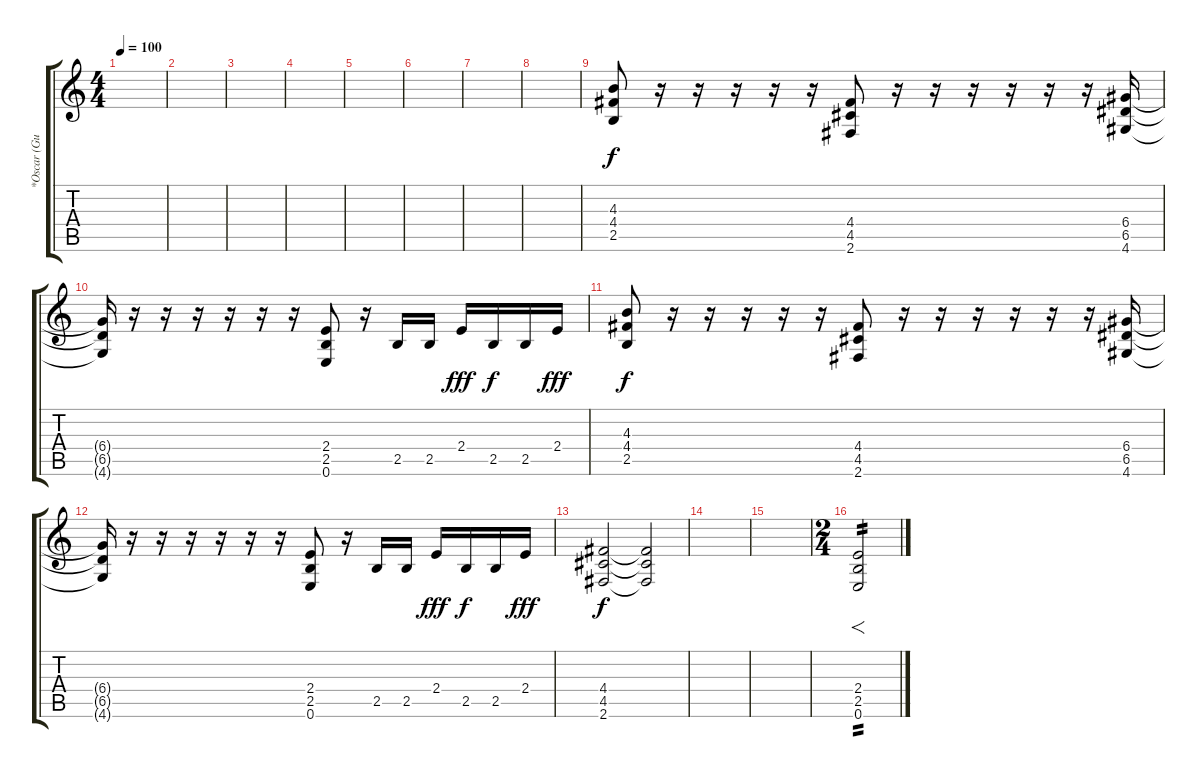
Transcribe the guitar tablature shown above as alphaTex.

\track ("*Oscar (Guitar II)" "*Oscar (Gu") {instrument distortionguitar}
\staff {score tabs}
\tuning (E4 B3 G3 D3 A2 E2) {hide}
\ts (4 4)
\tempo 100
\clef g2
\ks c
|
|
|
|
|
|
|
|
(4.3 4.4 2.5).8 r.16 r.16 r.16 r.16 r.16 (4.4 4.5 2.6).8 r.16 r.16 r.16 r.16 r.16 r.16 (6.4 6.5 4.6).16 |
(6.4{t} 6.5{t} 4.6{t}).16 r.16 r.16 r.16 r.16 r.16 r.16 (2.4 2.5 0.6).8 r.16 2.5.16 2.5.16 2.4.16{dy fff} 2.5.16{dy f} 2.5.16 2.4.16{dy fff} |
(4.3 4.4 2.5).8{dy f} r.16 r.16 r.16 r.16 r.16 (4.4 4.5 2.6).8 r.16 r.16 r.16 r.16 r.16 r.16 (6.4 6.5 4.6).16 |
(6.4{t} 6.5{t} 4.6{t}).16 r.16 r.16 r.16 r.16 r.16 r.16 (2.4 2.5 0.6).8 r.16 2.5.16 2.5.16 2.4.16{dy fff} 2.5.16{dy f} 2.5.16 2.4.16{dy fff} |
(4.4 4.5 2.6).2{dy f volume 14 instrument distortionguitar} (4.4{t} 4.5{t} 2.6{t}).2 |
|
|
\ts (2 4)
(2.4 2.5 0.6).2{f tp 2}
